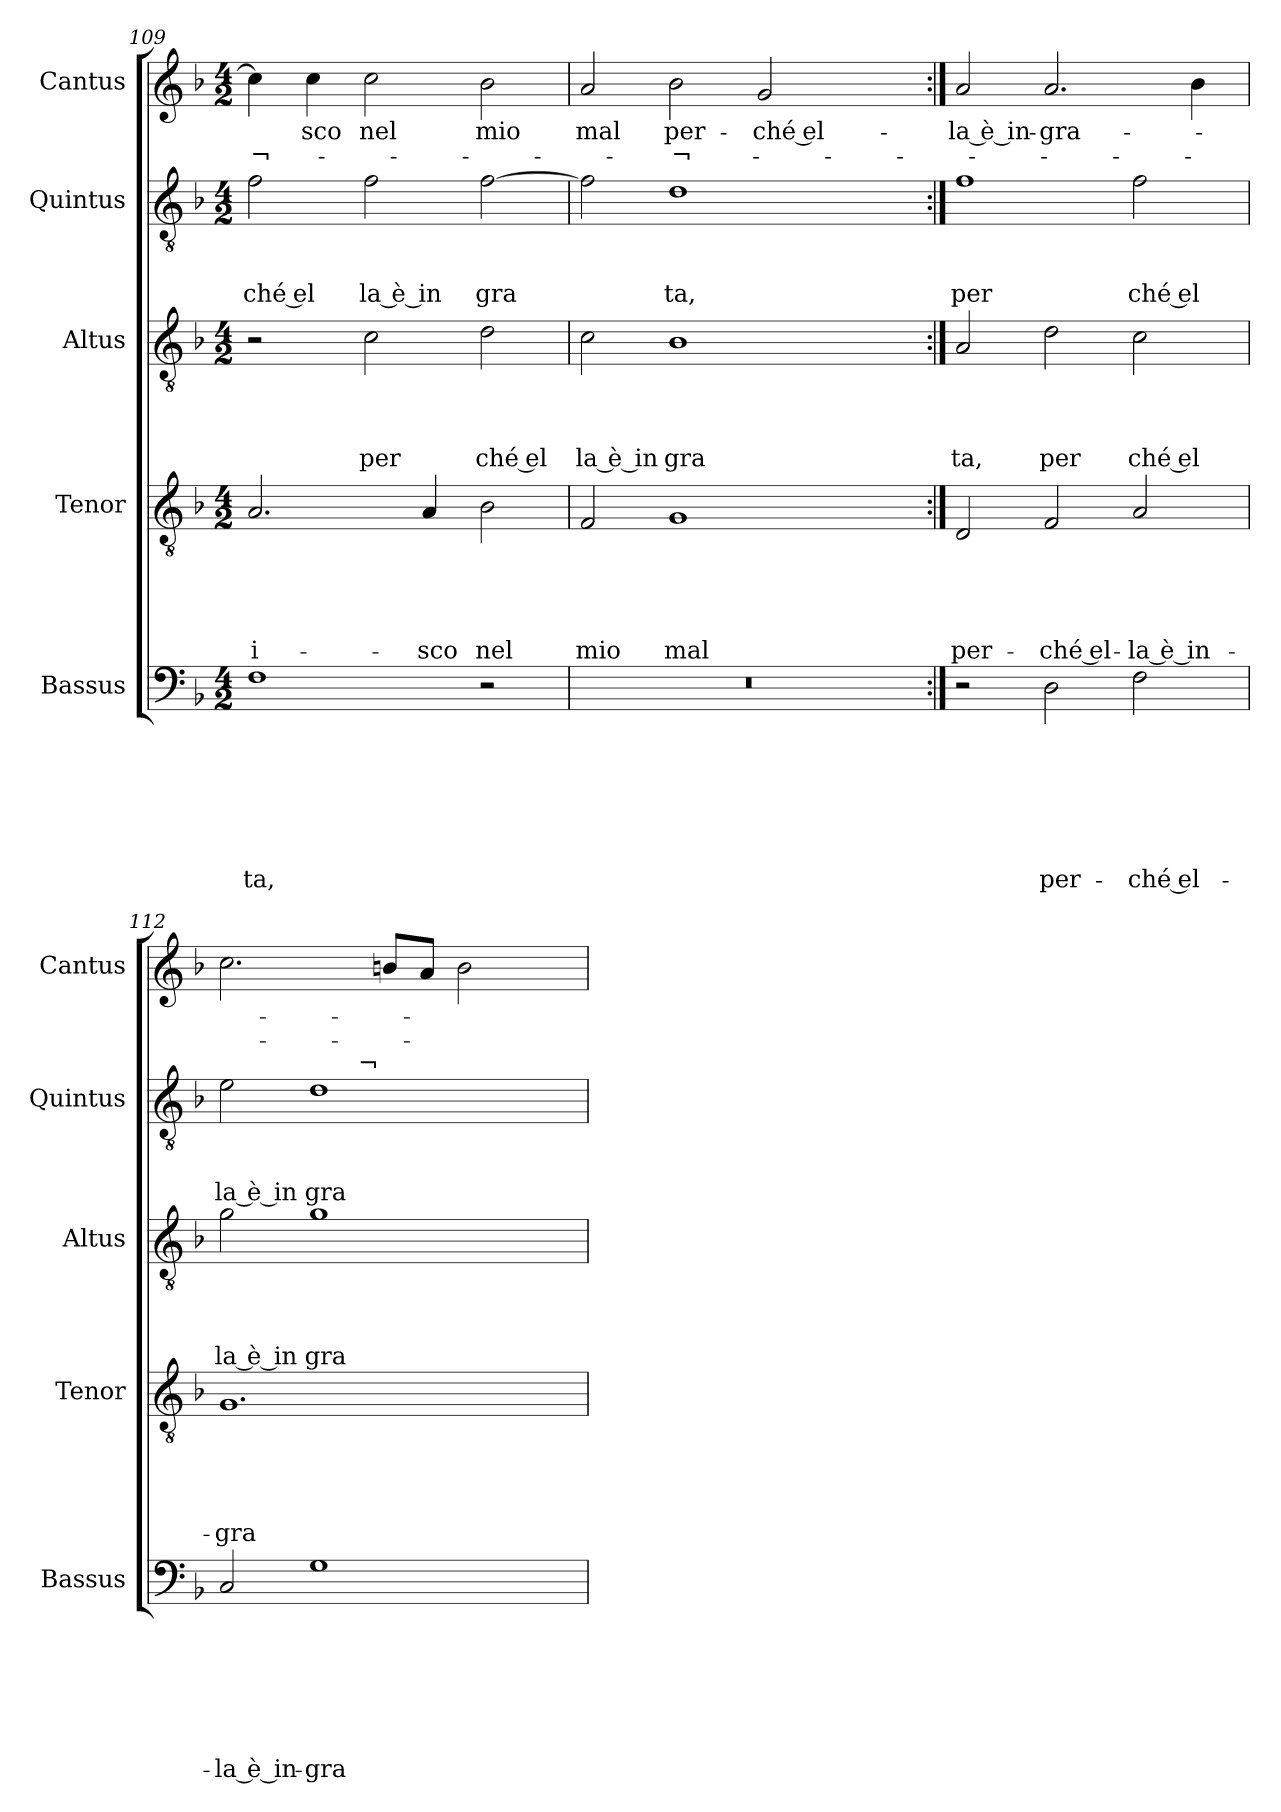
**kern	**text	**text	**text	**text	**text	**text	**text	**kern	**text	**text	**text	**text	**text	**kern	**text	**text	**text	**text	**kern	**text	**text	**text	**kern	**text	**text
*part5	*part5	*part5	*part5	*part5	*part5	*part5	*part5	*part4	*part4	*part4	*part4	*part4	*part4	*part3	*part3	*part3	*part3	*part3	*part2	*part2	*part2	*part2	*part1	*part1	*part1
*staff5	*staff5	*staff5	*staff5	*staff5	*staff5	*staff5	*staff5	*staff4	*staff4	*staff4	*staff4	*staff4	*staff4	*staff3	*staff3	*staff3	*staff3	*staff3	*staff2	*staff2	*staff2	*staff2	*staff1	*staff1	*staff1
*I"Bassus	*	*	*	*	*	*	*	*I"Tenor	*	*	*	*	*	*I"Altus	*	*	*	*	*I"Quintus	*	*	*	*I"Cantus	*	*
*I'Bassus	*	*	*	*	*	*	*	*I'Tenor	*	*	*	*	*	*I'Altus	*	*	*	*	*I'Quintus	*	*	*	*I'Cantus	*	*
*clefF4	*	*	*	*	*	*	*	*clefGv2	*	*	*	*	*	*clefGv2	*	*	*	*	*clefGv2	*	*	*	*clefG2	*	*
*k[b-]	*	*	*	*	*	*	*	*k[b-]	*	*	*	*	*	*k[b-]	*	*	*	*	*k[b-]	*	*	*	*k[b-]	*	*
*F:	*	*	*	*	*	*	*	*F:	*	*	*	*	*	*F:	*	*	*	*	*F:	*	*	*	*F:	*	*
*M4/2	*	*	*	*	*	*	*	*M4/2	*	*	*	*	*	*M4/2	*	*	*	*	*M4/2	*	*	*	*M4/2	*	*
=109	=109	=109	=109	=109	=109	=109	=109	=109	=109	=109	=109	=109	=109	=109	=109	=109	=109	=109	=109	=109	=109	=109	=109	=109	=109
!	!	!	!	!	!	!	!LO:LY:b	!	!	!	!	!	!LO:LY:b	!	!	!	!	!	!	!	!	!LO:LY:b:rj	!	!	!LO:LY:b
1F	.	.	.	.	.	.	-ta,	2.A/	.	.	.	.	-i-	2r	.	.	.	.	2f\	.	.	ché el	4cc\]	.	¬-
!	!	!	!	!	!	!	!	!	!	!	!	!	!	!	!	!	!	!	!	!	!	!	!	!LO:LY:b	!
.	.	.	.	.	.	.	.	.	.	.	.	.	.	.	.	.	.	.	.	.	.	.	4cc\	-sco	.
!	!	!	!	!	!	!	!	!	!	!	!	!	!	!	!	!	!	!LO:LY:b	!	!	!	!LO:LY:b:rj	!	!LO:LY:b	!
.	.	.	.	.	.	.	.	.	.	.	.	.	.	2c\	.	.	.	per	2f\	.	.	la è in	2cc\	nel	.
!	!	!	!	!	!	!	!	!	!	!	!	!	!LO:LY:b	!	!	!	!	!	!	!	!	!	!	!	!
.	.	.	.	.	.	.	.	4A/	.	.	.	.	-sco	.	.	.	.	.	.	.	.	.	.	.	.
!	!	!	!	!	!	!	!	!	!	!	!	!	!LO:LY:b	!	!	!	!	!LO:LY:b:rj	!	!	!	!LO:LY:b	!	!LO:LY:b	!
2r	.	.	.	.	.	.	.	2B-\	.	.	.	.	nel	2d\	.	.	.	ché el	[>2f\	.	.	gra	2b-\	mio	.
=110	=110	=110	=110	=110	=110	=110	=110	=110	=110	=110	=110	=110	=110	=110	=110	=110	=110	=110	=110	=110	=110	=110	=110	=110	=110
!LO:N:vis=1	!	!	!	!	!	!	!	!	!	!	!	!	!LO:LY:b	!	!	!	!	!LO:LY:b:rj	!	!	!	!	!	!LO:LY:b	!
0r	.	.	.	.	.	.	.	2F/	.	.	.	.	mio	2c\	.	.	.	la è in	2f\]	.	.	.	2a/	mal	.
!	!	!	!	!	!	!	!	!	!	!	!	!	!LO:LY:b	!	!	!	!	!LO:LY:b	!	!	!	!LO:LY:b	!	!LO:LY:b	!LO:LY:b
.	.	.	.	.	.	.	.	1G	.	.	.	.	mal	1B-	.	.	.	gra	1d	.	.	ta,	2b-\	per-	-¬-
!	!	!	!	!	!	!	!	!	!	!	!	!	!	!	!	!	!	!	!	!	!	!	!	!LO:LY:b:rj	!
.	.	.	.	.	.	.	.	.	.	.	.	.	.	.	.	.	.	.	.	.	.	.	2g/	-ché el-	.
.	.	.	.	.	.	.	.	2ryy	.	.	.	.	.	2ryy	.	.	.	.	2ryy	.	.	.	2ryy	.	.
=111:|!	=111:|!	=111:|!	=111:|!	=111:|!	=111:|!	=111:|!	=111:|!	=111:|!	=111:|!	=111:|!	=111:|!	=111:|!	=111:|!	=111:|!	=111:|!	=111:|!	=111:|!	=111:|!	=111:|!	=111:|!	=111:|!	=111:|!	=111:|!	=111:|!	=111:|!
!	!	!	!	!	!	!	!	!	!	!	!	!	!LO:LY:b	!	!	!	!	!LO:LY:b	!	!	!	!LO:LY:b	!	!LO:LY:b:rj	!
2r	.	.	.	.	.	.	.	2D/	.	.	.	.	per-	2A/	.	.	.	ta,	1f	.	.	per	2a/	-la è in-	.
!	!	!	!	!	!	!	!LO:LY:b	!	!	!	!	!	!LO:LY:b:rj	!	!	!	!	!LO:LY:b	!	!	!	!	!	!LO:LY:b	!
2D\	.	.	.	.	.	.	per-	2F/	.	.	.	.	-ché el-	2d\	.	.	.	per	.	.	.	.	2.a/	-gra-	.
!	!	!	!	!	!	!	!LO:LY:b:rj	!	!	!	!	!	!LO:LY:b:rj	!	!	!	!	!LO:LY:b:rj	!	!	!	!LO:LY:b:rj	!	!	!
2F\	.	.	.	.	.	.	-ché el-	2A/	.	.	.	.	-la è in-	2c\	.	.	.	ché el	2f\	.	.	ché el	.	.	.
.	.	.	.	.	.	.	.	.	.	.	.	.	.	.	.	.	.	.	.	.	.	.	4b-\	.	.
=112	=112	=112	=112	=112	=112	=112	=112	=112	=112	=112	=112	=112	=112	=112	=112	=112	=112	=112	=112	=112	=112	=112	=112	=112	=112
!	!	!	!	!	!	!	!	!	!	!	!	!	!	!	!	!	!	!	!LO:TX:a:t=¬	!	!	!	!	!	!
!	!	!	!	!	!	!	!LO:LY:b:rj	!	!	!	!	!	!LO:LY:b	!	!	!	!	!LO:LY:b:rj	!	!	!	!LO:LY:b:rj	!	!	!
*	*	*	*	*	*	*	*	*	*	*	*	*	*	*	*	*	*	*	*^	*	*	*	*	*	*
2C/	.	.	.	.	.	.	-la è in-	1.G	.	.	.	.	-gra-	2g\	.	.	.	la è in	2e\	2ryy	.	.	la è in	2.cc\	.	.
!	!	!	!	!	!	!	!LO:LY:b	!	!	!	!	!	!	!	!	!	!	!LO:LY:b	!	!	!	!	!LO:LY:b	!	!	!
1G	.	.	.	.	.	.	-gra-	.	.	.	.	.	.	1g	.	.	.	gra	1d	8.ryy	.	.	gra	.	.	.
!	!	!	!	!	!	!	!	!	!	!	!	!	!	!	!	!	!	!	!	!LO:TX:a:t=¬	!	!	!	!	!	!
.	.	.	.	.	.	.	.	.	.	.	.	.	.	.	.	.	.	.	.	2ryy	.	.	.	.	.	.
.	.	.	.	.	.	.	.	.	.	.	.	.	.	.	.	.	.	.	.	.	.	.	.	8b/L	.	.
.	.	.	.	.	.	.	.	.	.	.	.	.	.	.	.	.	.	.	.	.	.	.	.	8a/J	.	.
.	.	.	.	.	.	.	.	.	.	.	.	.	.	.	.	.	.	.	.	.	.	.	.	2b\	.	.
.	.	.	.	.	.	.	.	.	.	.	.	.	.	.	.	.	.	.	.	4ryy	.	.	.	.	.	.
.	.	.	.	.	.	.	.	.	.	.	.	.	.	.	.	.	.	.	.	16ryy	.	.	.	.	.	.
*	*	*	*	*	*	*	*	*	*	*	*	*	*	*	*	*	*	*	*v	*v	*	*	*	*	*	*
=	=	=	=	=	=	=	=	=	=	=	=	=	=	=	=	=	=	=	=	=	=	=	=	=	=
*-	*-	*-	*-	*-	*-	*-	*-	*-	*-	*-	*-	*-	*-	*-	*-	*-	*-	*-	*-	*-	*-	*-	*-	*-	*-
